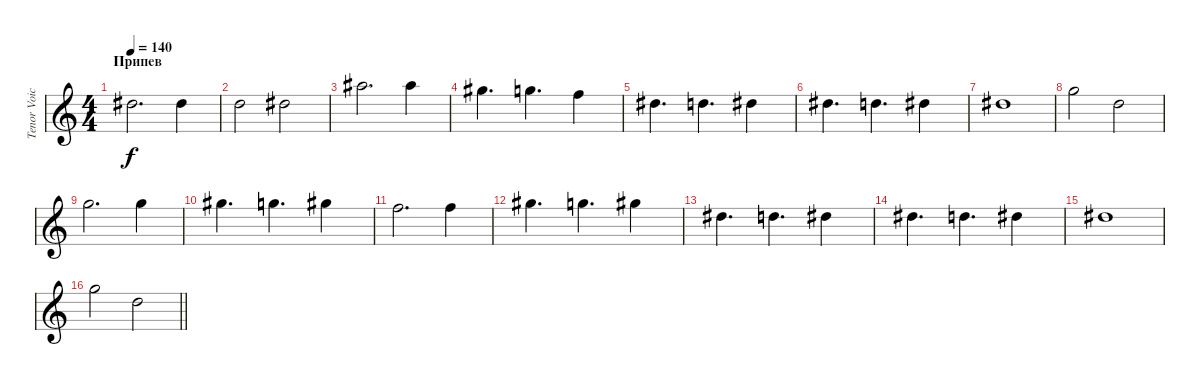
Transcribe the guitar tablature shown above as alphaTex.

\track ("Tenor Voice" "Tenor Voic") {instrument tenorsax}
\staff {score}
\tuning (E4 B3 G3 D3 A2 E2 B1) {hide}
\ts (4 4)
\section ("" "Припев")
\tempo 140
\clef g2
\ks c
11.1.2{d dy f} 11.1.4 |
10.1.2 11.1.2 |
18.1.2{d} 18.1.4 |
16.1.4{d} 15.1.4{d} 13.1.4 |
11.1.4{d} 10.1.4{d} 11.1.4 |
11.1.4{d} 10.1.4{d} 11.1.4 |
11.1.1 |
15.1.2 10.1.2 |
15.1.2{d} 15.1.4 |
16.1.4{d} 15.1.4{d} 16.1.4 |
13.1.2{d} 13.1.4 |
16.1.4{d} 15.1.4{d} 16.1.4 |
11.1.4{d} 10.1.4{d} 11.1.4 |
11.1.4{d} 10.1.4{d} 11.1.4 |
11.1.1 |
\barLineRight lightlight
15.1.2 10.1.2
